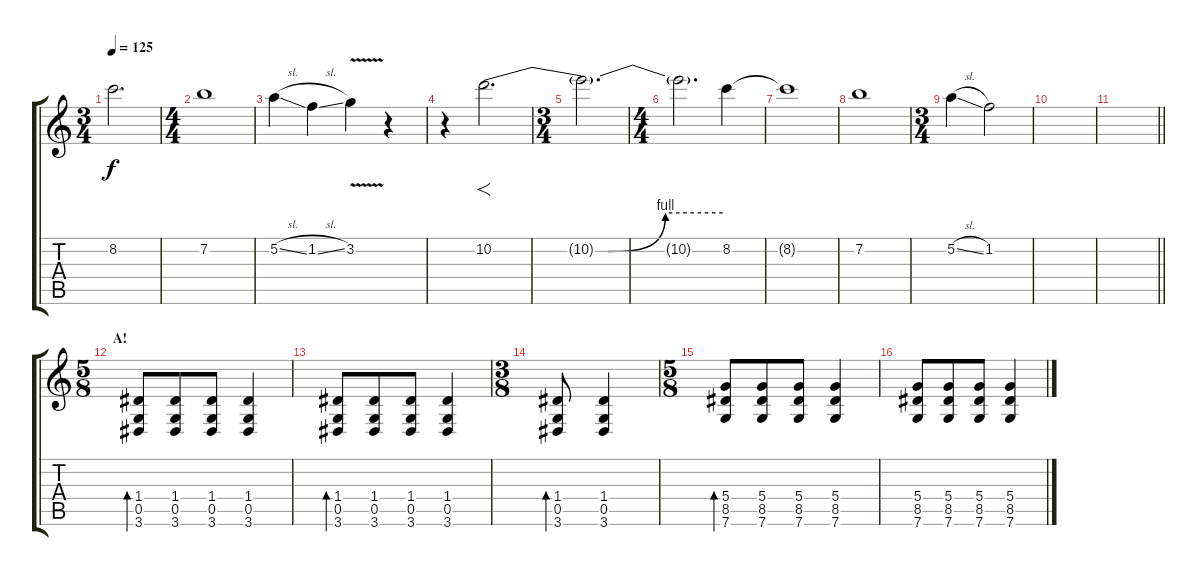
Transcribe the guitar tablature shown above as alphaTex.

\track "" {instrument electricguitarmuted}
\staff {score tabs}
\tuning (G4 E4 A3 D3 G2 C2) {hide}
\ts (3 4)
\tempo 125
\clef g2
\ks c
8.2{t}.2{d dy f} |
\ts (4 4)
7.2.1 |
5.2{sl}.4 1.2{sl}.4 3.2{v}.4 r.4 |
r.4 10.2{be (custom 0 0 15 0 30 0 45 4 60 4)}.2{f d} |
\ts (3 4)
10.2{t}.2{d} |
\ts (4 4)
10.2{t}.2{d} 8.2.4 |
8.2{t}.1 |
7.2.1 |
\ts (3 4)
5.2{sl}.4 1.2.2 |
|
\barLineRight lightlight
|
\ts (5 8)
\section ("" "A!")
(1.4 0.5 3.6).8{bd 240} (1.4 0.5 3.6).8 (1.4 0.5 3.6).8 (1.4 0.5 3.6).4 |
(1.4 0.5 3.6).8{bd 240} (1.4 0.5 3.6).8 (1.4 0.5 3.6).8 (1.4 0.5 3.6).4 |
\ts (3 8)
(1.4 0.5 3.6).8{bd 240} (1.4 0.5 3.6).4 |
\ts (5 8)
(5.4 8.5 7.6).8{bd 240} (5.4 8.5 7.6).8 (5.4 8.5 7.6).8 (5.4 8.5 7.6).4 |
(5.4 8.5 7.6).8 (5.4 8.5 7.6).8 (5.4 8.5 7.6).8 (5.4 8.5 7.6).4
